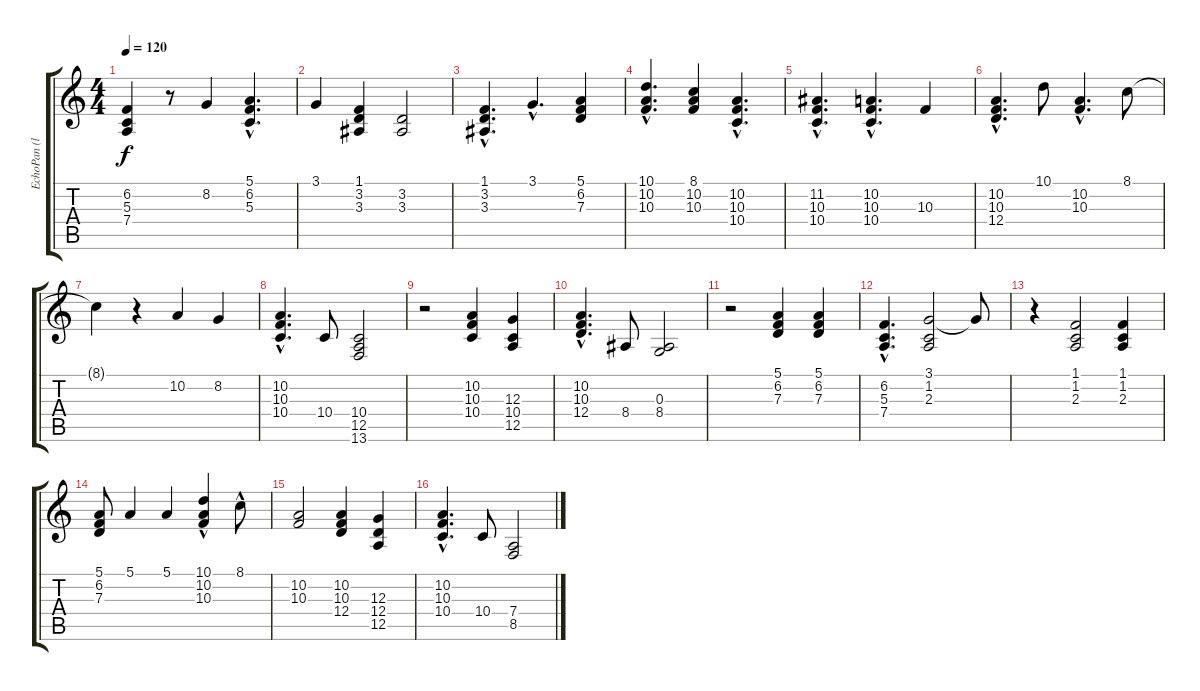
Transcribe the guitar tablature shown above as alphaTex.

\track ("EchoPan (lead)      " "EchoPan (l") {instrument pad6metallic}
\staff {score tabs}
\tuning (E4 B3 G3 D3 A2 E2) {hide}
\ts (4 4)
\tempo 120
\clef g2
\ks c
(6.2 5.3 7.4).4{dy f} r.8 8.2.4 (5.1{hac} 6.2{hac} 5.3{hac}).4{d} |
3.1.4 (1.1 3.2 3.3).4 (3.2 3.3).2 |
(1.1{hac} 3.2{hac} 3.3{hac}).4{d} 3.1{hac}.4{d} (5.1 6.2 7.3).4 |
(10.1{hac} 10.2{hac} 10.3{hac}).4{d} (8.1 10.2 10.3).4 (10.2{hac} 10.3{hac} 10.4{hac}).4{d} |
(11.2{hac} 10.3{hac} 10.4{hac}).4{d} (10.2{hac} 10.3{hac} 10.4{hac}).4{d} 10.3.4 |
(10.2{hac} 10.3{hac} 12.4{hac}).4{d} 10.1.8 (10.2{hac} 10.3{hac}).4{d} 8.1.8 |
8.1{t}.4 r.4 10.2.4 8.2.4 |
(10.2{hac} 10.3{hac} 10.4{hac}).4{d} 10.4.8 (10.4 12.5 13.6).2 |
r.2 (10.2 10.3 10.4).4 (12.3 10.4 12.5).4 |
(10.2{hac} 10.3{hac} 12.4{hac}).4{d} 8.4.8 (0.3 8.4).2 |
r.2 (5.1 6.2 7.3).4 (5.1 6.2 7.3).4 |
(6.2{hac} 5.3{hac} 7.4{hac}).4{d} (3.1 1.2 2.3).2 3.1{t}.8 |
r.4 (1.1 1.2 2.3).2 (1.1 1.2 2.3).4 |
(5.1 6.2 7.3).8 5.1.4 5.1.4 (10.1 10.2{hac} 10.3{hac}).4 8.1{hac}.8 |
(10.2 10.3).2 (10.2 10.3 12.4).4 (12.3 12.4 12.5).4 |
(10.2{hac} 10.3{hac} 10.4{hac}).4{d} 10.4.8 (7.4 8.5).2
